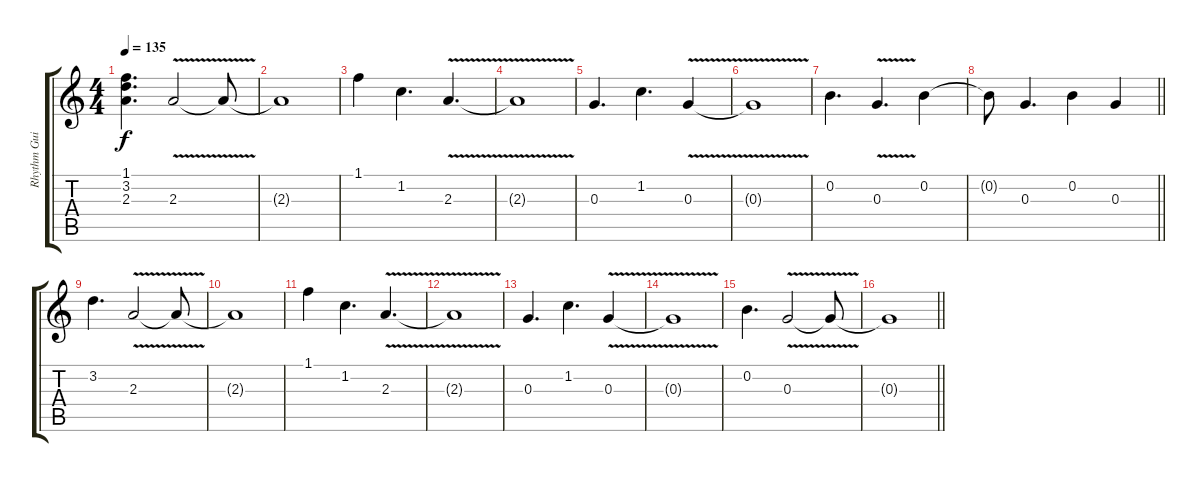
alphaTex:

\track ("Rhythm Guitar" "Rhythm Gui") {instrument electricguitarclean}
\staff {score tabs}
\tuning (E4 B3 G3 D3 A2 E2) {hide}
\ts (4 4)
\tempo 135
\clef g2
\ks c
(1.1 3.2 2.3).4{d dy f} 2.3{v}.2 2.3{t}.8 |
2.3{t}.1 |
1.1.4 1.2.4{d} 2.3{v}.4{d} |
2.3{t}.1 |
0.3.4{d} 1.2.4{d} 0.3{v}.4 |
0.3{t}.1 |
0.2.4{d} 0.3{v}.4{d} 0.2.4 |
\barLineRight lightlight
0.2{t}.8 0.3.4{d} 0.2.4 0.3.4 |
3.2.4{d} 2.3{v}.2 2.3{t}.8 |
2.3{t}.1 |
1.1.4 1.2.4{d} 2.3{v}.4{d} |
2.3{t}.1 |
0.3.4{d} 1.2.4{d} 0.3{v}.4 |
0.3{t}.1 |
0.2.4{d} 0.3{v}.2 0.3{t}.8 |
\barLineRight lightlight
0.3{t}.1
